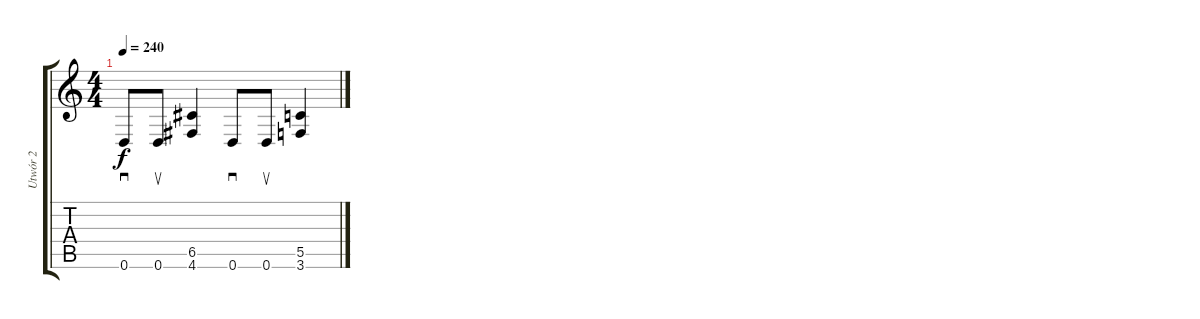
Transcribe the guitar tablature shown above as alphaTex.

\track ("Utwór 2" "Utwór 2") {instrument overdrivenguitar}
\staff {score tabs}
\tuning (D4 A3 F3 C3 G2 D2) {hide}
\ts (4 4)
\tempo 240
\clef g2
\ks c
0.6.8{sd dy f} 0.6.8{su} (6.5 4.6).4 0.6.8{sd} 0.6.8{su} (5.5 3.6).4
